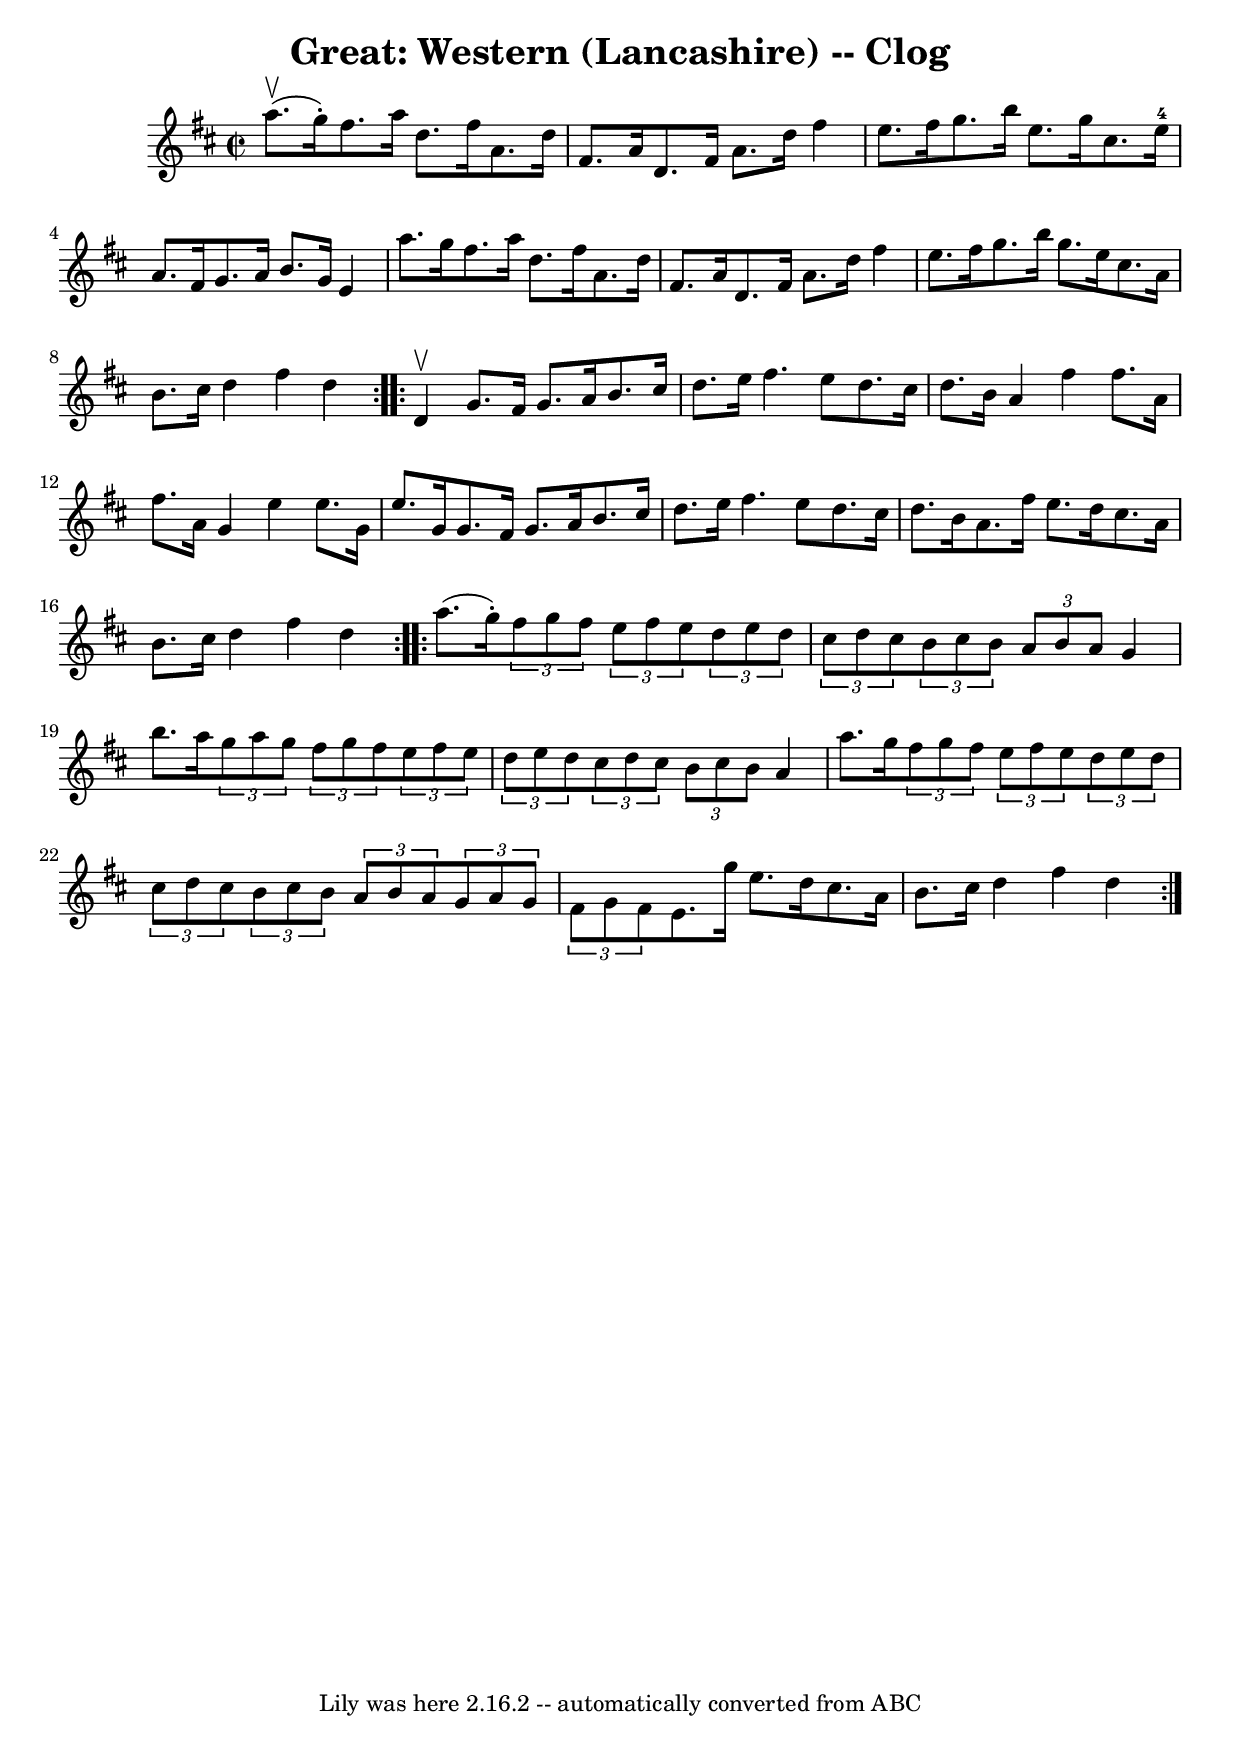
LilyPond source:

\version "2.16.2"
\include "Mammoth.ily"
\header {
	%% book = "Ryan's Mammoth Collection"
	crossRefNumber = "1"
	footnotes = ""
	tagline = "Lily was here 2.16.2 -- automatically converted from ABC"
	title = "Great: Western (Lancashire) -- Clog"
}
voicedefault =  {


\repeat volta 2 {
\override Staff.TimeSignature #'style = #'C
 \time 2/2 
\key d \major a''8.^\upbow(g''16 -.) |
 fis''8.    
a''16 d''8. fis''16 a'8. d''16 fis'8. a'16  |
 d'8.   
 fis'16 a'8. d''16 fis''4 e''8. fis''16  |
 g''8.    
b''16 e''8. g''16 cis''8. e''16-4 a'8. fis'16  |
   
g'8. a'16 b'8. g'16 e'4 a''8. g''16  |
 fis''8.    
a''16 d''8. fis''16 a'8. d''16 fis'8. a'16  |
 d'8.   
 fis'16 a'8. d''16 fis''4 e''8. fis''16  |
 g''8.    
b''16 g''8. e''16 cis''8. a'16 b'8. cis''16  |
 d''4  
 fis''4 d''4  }     \repeat volta 2 { d'4^\upbow |
 g'8.    
fis'16 g'8. a'16 b'8. cis''16 d''8. e''16  |
 fis''4. 
 e''8 d''8. cis''16 d''8. b'16  |
 a'4 fis''4    
fis''8. a'16 fis''8. a'16  |
 g'4 e''4 e''8. g'16    
e''8. g'16  |
 g'8. fis'16 g'8. a'16 b'8. cis''16   
 d''8. e''16  |
 fis''4. e''8 d''8. cis''16 d''8.    
b'16  |
 a'8. fis''16 e''8. d''16 cis''8. a'16 b'8.   
 cis''16  |
 d''4 fis''4 d''4  }     \repeat volta 2 { a''8. (
 g''16 -.) |
 \times 2/3 { fis''8 g''8 fis''8  } \times 2/3 {   
e''8 fis''8 e''8  }   \times 2/3 { d''8 e''8 d''8  } \times 2/3 { 
 cis''8 d''8 cis''8  } |
 \times 2/3 { b'8 cis''8 b'8  } 
\times 2/3 { a'8 b'8 a'8  } g'4 b''8. a''16  |
     
\times 2/3 { g''8 a''8 g''8  } \times 2/3 { fis''8 g''8 fis''8  
}   \times 2/3 { e''8 fis''8 e''8  } \times 2/3 { d''8 e''8    
d''8  } |
 \times 2/3 { cis''8 d''8 cis''8  } \times 2/3 { b'8  
 cis''8 b'8  } a'4 a''8. g''16  |
     \times 2/3 { fis''8  
 g''8 fis''8  } \times 2/3 { e''8 fis''8 e''8  } \times 2/3 {   
d''8 e''8 d''8  } \times 2/3 { cis''8 d''8 cis''8  } |
 
\times 2/3 { b'8 cis''8 b'8  } \times 2/3 { a'8 b'8 a'8  } 
\times 2/3 { g'8 a'8 g'8  } \times 2/3 { fis'8 g'8 fis'8  } 
|
 e'8. g''16 e''8. d''16 cis''8. a'16 b'8.    
cis''16  |
 d''4 fis''4 d''4  }   
}

\score{
    <<

	\context Staff="default"
	{
	    \voicedefault 
	}

    >>
	\layout {
	}
	\midi {}
}
